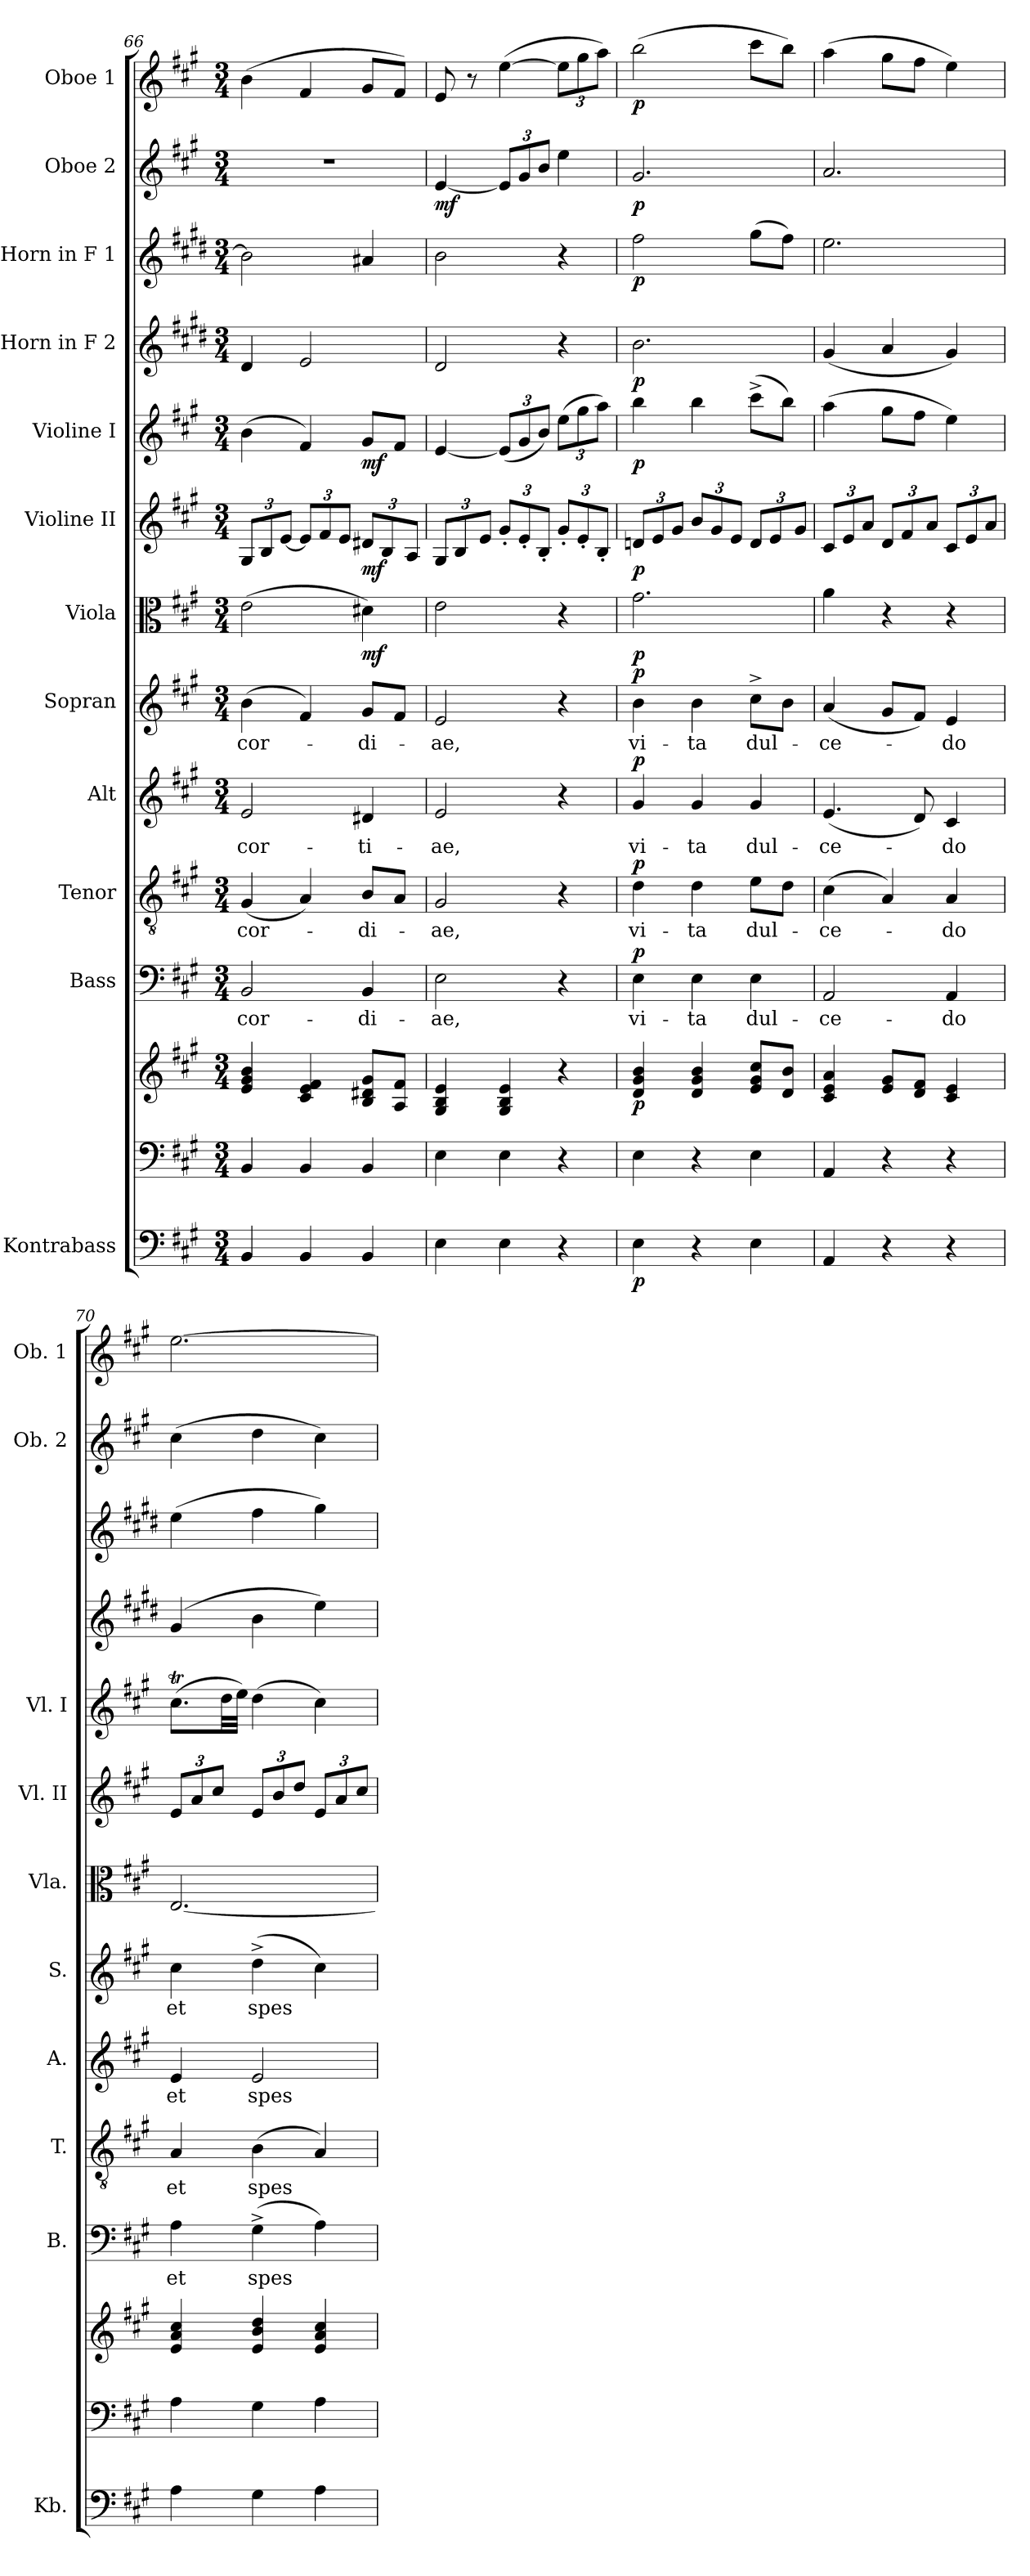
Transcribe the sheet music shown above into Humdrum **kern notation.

**kern	**dynam	**kern	**kern	**dynam	**kern	**text	**dynam	**kern	**text	**dynam	**kern	**text	**dynam	**kern	**text	**dynam	**kern	**dynam	**kern	**dynam	**kern	**dynam	**kern	**dynam	**kern	**dynam	**kern	**dynam	**kern	**dynam
*part13	*part13	*part12	*part12	*part12	*part11	*part11	*part11	*part10	*part10	*part10	*part9	*part9	*part9	*part8	*part8	*part8	*part7	*part7	*part6	*part6	*part5	*part5	*part4	*part4	*part3	*part3	*part2	*part2	*part1	*part1
*staff14	*staff14	*staff13	*staff12	*staff12/13	*staff11	*staff11	*staff11	*staff10	*staff10	*staff10	*staff9	*staff9	*staff9	*staff8	*staff8	*staff8	*staff7	*staff7	*staff6	*staff6	*staff5	*staff5	*staff4	*staff4	*staff3	*staff3	*staff2	*staff2	*staff1	*staff1
*I"Kontrabass	*	*	*	*	*I"Bass	*	*	*I"Tenor	*	*	*I"Alt	*	*	*I"Sopran	*	*	*I"Viola	*	*I"Violine II	*	*I"Violine I	*	*I"Horn in F 2	*	*I"Horn in F 1	*	*I"Oboe 2	*	*I"Oboe 1	*
*I'Kb.	*	*	*	*	*I'B.	*	*	*I'T.	*	*	*I'A.	*	*	*I'S.	*	*	*I'Vla.	*	*I'Vl. II	*	*I'Vl. I	*	*	*	*	*	*I'Ob. 2	*	*I'Ob. 1	*
!!LO:PB:g=z
*clefF4	*	*clefF4	*clefG2	*	*clefF4	*	*	*clefGv2	*	*	*clefG2	*	*	*clefG2	*	*	*clefC3	*	*clefG2	*	*clefG2	*	*clefG2	*	*clefG2	*	*clefG2	*	*clefG2	*
*ITrd7c12	*	*	*	*	*	*	*	*	*	*	*	*	*	*	*	*	*	*	*	*	*	*	*ITrd4c7	*	*ITrd4c7	*	*	*	*	*
*k[f#c#g#]	*	*k[f#c#g#]	*k[f#c#g#]	*	*k[f#c#g#]	*	*	*k[f#c#g#]	*	*	*k[f#c#g#]	*	*	*k[f#c#g#]	*	*	*k[f#c#g#]	*	*k[f#c#g#]	*	*k[f#c#g#]	*	*k[f#c#g#]	*	*k[f#c#g#]	*	*k[f#c#g#]	*	*k[f#c#g#]	*
*A:	*	*A:	*A:	*	*A:	*	*	*A:	*	*	*A:	*	*	*A:	*	*	*A:	*	*A:	*	*A:	*	*A:	*	*A:	*	*A:	*	*A:	*
*M3/4	*	*M3/4	*M3/4	*	*M3/4	*	*	*M3/4	*	*	*M3/4	*	*	*M3/4	*	*	*M3/4	*	*M3/4	*	*M3/4	*	*M3/4	*	*M3/4	*	*M3/4	*	*M3/4	*
=66	=66	=66	=66	=66	=66	=66	=66	=66	=66	=66	=66	=66	=66	=66	=66	=66	=66	=66	=66	=66	=66	=66	=66	=66	=66	=66	=66	=66	=66	=66
!	!	!	!	!	!	!LO:LY:b	!	!	!LO:LY:b	!	!	!LO:LY:b	!	!	!LO:LY:b	!	!	!	!	!	!	!	!	!	!	!	!	!	!	!
4BBB/	.	4BB/	4e/ 4g#/ 4b/	.	2BB/	-cor-	.	(<4G#/	-cor-	.	2e/	-cor-	.	(>4b\	-cor-	.	(>2e\	.	12G#/L	.	(>4b\	.	4G#/	.	2e\]	.	2.r	.	(>4b\	.
.	.	.	.	.	.	.	.	.	.	.	.	.	.	.	.	.	.	.	12B/	.	.	.	.	.	.	.	.	.	.	.
.	.	.	.	.	.	.	.	.	.	.	.	.	.	.	.	.	.	.	[12e/J	.	.	.	.	.	.	.	.	.	.	.
4BBB/	.	4BB/	4c#/ 4e/ 4f#/	.	.	.	.	4A/)	.	.	.	.	.	4f#/)	.	.	.	.	12e/L]	.	4f#/)	.	2A/	.	.	.	.	.	4f#/	.
.	.	.	.	.	.	.	.	.	.	.	.	.	.	.	.	.	.	.	12f#/	.	.	.	.	.	.	.	.	.	.	.
.	.	.	.	.	.	.	.	.	.	.	.	.	.	.	.	.	.	.	12e/J	.	.	.	.	.	.	.	.	.	.	.
!	!	!	!	!	!	!LO:LY:b	!	!	!LO:LY:b	!	!	!LO:LY:b	!	!	!LO:LY:b	!	!	!LO:DY:b	!	!LO:DY:b	!	!LO:DY:b	!	!	!	!	!	!	!	!
4BBB/	.	4BB/	8B/ 8d#X/ 8g#/L	.	4BB/	-di-	.	8B/L	-di-	.	4d#X/	-ti-	.	8g#/L	-di-	.	4d#X\)	mf	12d#X/L	mf	8g#/L	mf	.	.	4d#X/	.	.	.	8g#/L	.
.	.	.	.	.	.	.	.	.	.	.	.	.	.	.	.	.	.	.	12B/	.	.	.	.	.	.	.	.	.	.	.
.	.	.	8A/ 8f#/J	.	.	.	.	8A/J	.	.	.	.	.	8f#/J	.	.	.	.	.	.	8f#/J	.	.	.	.	.	.	.	8f#/J)	.
.	.	.	.	.	.	.	.	.	.	.	.	.	.	.	.	.	.	.	12A/J	.	.	.	.	.	.	.	.	.	.	.
=67	=67	=67	=67	=67	=67	=67	=67	=67	=67	=67	=67	=67	=67	=67	=67	=67	=67	=67	=67	=67	=67	=67	=67	=67	=67	=67	=67	=67	=67	=67
!	!	!	!	!	!	!LO:LY:b	!	!	!LO:LY:b	!	!	!LO:LY:b	!	!	!LO:LY:b	!	!	!	!	!	!	!	!	!	!	!	!	!LO:DY:b	!	!
4EE\	.	4E\	4G#/ 4B/ 4e/	.	2E\	-ae,	.	2G#/	-ae,	.	2e/	-ae,	.	2e/	-ae,	.	2e\	.	12G#/L	.	[4e/	.	2G#/	.	2e\	.	[4e/	mf	8e/	.
.	.	.	.	.	.	.	.	.	.	.	.	.	.	.	.	.	.	.	12B/	.	.	.	.	.	.	.	.	.	.	.
.	.	.	.	.	.	.	.	.	.	.	.	.	.	.	.	.	.	.	.	.	.	.	.	.	.	.	.	.	8r	.
.	.	.	.	.	.	.	.	.	.	.	.	.	.	.	.	.	.	.	12e/J	.	.	.	.	.	.	.	.	.	.	.
4EE\	.	4E\	4G#/ 4B/ 4e/	.	.	.	.	.	.	.	.	.	.	.	.	.	.	.	12g#'</L	.	(<12e/L]	.	.	.	.	.	12e/L]	.	(>[4ee\	.
.	.	.	.	.	.	.	.	.	.	.	.	.	.	.	.	.	.	.	12e'</	.	12g#/	.	.	.	.	.	12g#/	.	.	.
.	.	.	.	.	.	.	.	.	.	.	.	.	.	.	.	.	.	.	12B'</J	.	12b/J)	.	.	.	.	.	12b/J	.	.	.
4r	.	4r	4r	.	4r	.	.	4r	.	.	4r	.	.	4r	.	.	4r	.	12g#'</L	.	(>12ee\L	.	4r	.	4r	.	4ee\	.	12ee\L]	.
.	.	.	.	.	.	.	.	.	.	.	.	.	.	.	.	.	.	.	12e'</	.	12gg#\	.	.	.	.	.	.	.	12gg#\	.
.	.	.	.	.	.	.	.	.	.	.	.	.	.	.	.	.	.	.	12B'</J	.	12aa\J)	.	.	.	.	.	.	.	12aa\J)	.
=68	=68	=68	=68	=68	=68	=68	=68	=68	=68	=68	=68	=68	=68	=68	=68	=68	=68	=68	=68	=68	=68	=68	=68	=68	=68	=68	=68	=68	=68	=68
!	!LO:DY:b	!	!	!LO:DY:b	!	!LO:LY:b	!LO:DY:a	!	!LO:LY:b	!LO:DY:a	!	!LO:LY:b	!LO:DY:a	!	!LO:LY:b	!LO:DY:a	!	!LO:DY:b	!	!LO:DY:b	!	!LO:DY:b	!	!LO:DY:b	!	!LO:DY:b	!	!LO:DY:b	!	!LO:DY:b
4EE\	p	4E\	4d/ 4g#/ 4b/	p	4E\	vi-	p	4d\	vi-	p	4g#/	vi-	p	4b\	vi-	p	2.g#\	p	12dn/L	p	4bb\	p	2.e\	p	2b\	p	2.g#/	p	(>2bb\	p
.	.	.	.	.	.	.	.	.	.	.	.	.	.	.	.	.	.	.	12e/	.	.	.	.	.	.	.	.	.	.	.
.	.	.	.	.	.	.	.	.	.	.	.	.	.	.	.	.	.	.	12g#/J	.	.	.	.	.	.	.	.	.	.	.
!	!	!	!	!	!	!LO:LY:b	!	!	!LO:LY:b	!	!	!LO:LY:b	!	!	!LO:LY:b	!	!	!	!	!	!	!	!	!	!	!	!	!	!	!
4r	.	4r	4d/ 4g#/ 4b/	.	4E\	-ta	.	4d\	-ta	.	4g#/	-ta	.	4b\	-ta	.	.	.	12b/L	.	4bb\	.	.	.	.	.	.	.	.	.
.	.	.	.	.	.	.	.	.	.	.	.	.	.	.	.	.	.	.	12g#/	.	.	.	.	.	.	.	.	.	.	.
.	.	.	.	.	.	.	.	.	.	.	.	.	.	.	.	.	.	.	12e/J	.	.	.	.	.	.	.	.	.	.	.
!	!	!	!	!	!	!LO:LY:b	!	!	!LO:LY:b	!	!	!LO:LY:b	!	!	!LO:LY:b	!	!	!	!	!	!	!	!	!	!	!	!	!	!	!
4EE\	.	4E\	8e/ 8g#/ 8cc#/L	.	4E\	dul-	.	8e\L	dul-	.	4g#/	dul-	.	8cc#^>\L	dul-	.	.	.	12d/L	.	(>8ccc#^>\L	.	.	.	(>8cc#\L	.	.	.	8ccc#\L	.
.	.	.	.	.	.	.	.	.	.	.	.	.	.	.	.	.	.	.	12e/	.	.	.	.	.	.	.	.	.	.	.
.	.	.	8d/ 8b/J	.	.	.	.	8d\J	.	.	.	.	.	8b\J	.	.	.	.	.	.	8bb\J)	.	.	.	8b\J)	.	.	.	8bb\J)	.
.	.	.	.	.	.	.	.	.	.	.	.	.	.	.	.	.	.	.	12g#/J	.	.	.	.	.	.	.	.	.	.	.
=69	=69	=69	=69	=69	=69	=69	=69	=69	=69	=69	=69	=69	=69	=69	=69	=69	=69	=69	=69	=69	=69	=69	=69	=69	=69	=69	=69	=69	=69	=69
!	!	!	!	!	!	!LO:LY:b	!	!	!LO:LY:b	!	!	!LO:LY:b	!	!	!LO:LY:b	!	!	!	!	!	!	!	!	!	!	!	!	!	!	!
4AAA/	.	4AA/	4c#/ 4e/ 4a/	.	2AA/	-ce-	.	(>4c#\	-ce-	.	(<4.e/	-ce-	.	(<4a/	-ce-	.	4a\	.	12c#/L	.	(>4aa\	.	(<4c#/	.	2.a\	.	2.a/	.	(>4aa\	.
.	.	.	.	.	.	.	.	.	.	.	.	.	.	.	.	.	.	.	12e/	.	.	.	.	.	.	.	.	.	.	.
.	.	.	.	.	.	.	.	.	.	.	.	.	.	.	.	.	.	.	12a/J	.	.	.	.	.	.	.	.	.	.	.
4r	.	4r	8e/ 8g#/L	.	.	.	.	4A/)	.	.	.	.	.	8g#/L	.	.	4r	.	12d/L	.	8gg#\L	.	4d/	.	.	.	.	.	8gg#\L	.
.	.	.	.	.	.	.	.	.	.	.	.	.	.	.	.	.	.	.	12f#/	.	.	.	.	.	.	.	.	.	.	.
.	.	.	8d/ 8f#/J	.	.	.	.	.	.	.	8d/)	.	.	8f#/J)	.	.	.	.	.	.	8ff#\J	.	.	.	.	.	.	.	8ff#\J	.
.	.	.	.	.	.	.	.	.	.	.	.	.	.	.	.	.	.	.	12a/J	.	.	.	.	.	.	.	.	.	.	.
!	!	!	!	!	!	!LO:LY:b	!	!	!LO:LY:b	!	!	!LO:LY:b	!	!	!LO:LY:b	!	!	!	!	!	!	!	!	!	!	!	!	!	!	!
4r	.	4r	4c#/ 4e/	.	4AA/	-do	.	4A/	-do	.	4c#/	-do	.	4e/	-do	.	4r	.	12c#/L	.	4ee\)	.	4c#/)	.	.	.	.	.	4ee\)	.
.	.	.	.	.	.	.	.	.	.	.	.	.	.	.	.	.	.	.	12e/	.	.	.	.	.	.	.	.	.	.	.
.	.	.	.	.	.	.	.	.	.	.	.	.	.	.	.	.	.	.	12a/J	.	.	.	.	.	.	.	.	.	.	.
=70	=70	=70	=70	=70	=70	=70	=70	=70	=70	=70	=70	=70	=70	=70	=70	=70	=70	=70	=70	=70	=70	=70	=70	=70	=70	=70	=70	=70	=70	=70
!	!	!	!	!	!	!LO:LY:b	!	!	!LO:LY:b	!	!	!LO:LY:b	!	!	!LO:LY:b	!	!	!	!	!	!	!	!	!	!	!	!	!	!	!
4AA\	.	4A\	4e/ 4a/ 4cc#/	.	4A\	et	.	4A/	et	.	4e/	et	.	4cc#\	et	.	[2.E/	.	12e/L	.	(>8.cc#t\L	.	(4c#/	.	(>4a\	.	(>4cc#\	.	[2.ee\	.
.	.	.	.	.	.	.	.	.	.	.	.	.	.	.	.	.	.	.	12a/	.	.	.	.	.	.	.	.	.	.	.
.	.	.	.	.	.	.	.	.	.	.	.	.	.	.	.	.	.	.	12cc#/J	.	.	.	.	.	.	.	.	.	.	.
.	.	.	.	.	.	.	.	.	.	.	.	.	.	.	.	.	.	.	.	.	32dd\LL	.	.	.	.	.	.	.	.	.
.	.	.	.	.	.	.	.	.	.	.	.	.	.	.	.	.	.	.	.	.	32ee\JJJ)	.	.	.	.	.	.	.	.	.
!	!	!	!	!	!	!LO:LY:b	!	!	!LO:LY:b	!	!	!LO:LY:b	!	!	!LO:LY:b	!	!	!	!	!	!	!	!	!	!	!	!	!	!	!
4GG#\	.	4G#\	4e/ 4b/ 4dd/	.	(>4G#^>\	spes	.	(>4B\	spes	.	2e/	spes	.	(>4dd^>\	spes	.	.	.	12e/L	.	(>4dd\	.	4e\	.	4b\	.	4dd\	.	.	.
.	.	.	.	.	.	.	.	.	.	.	.	.	.	.	.	.	.	.	12b/	.	.	.	.	.	.	.	.	.	.	.
.	.	.	.	.	.	.	.	.	.	.	.	.	.	.	.	.	.	.	12dd/J	.	.	.	.	.	.	.	.	.	.	.
4AA\	.	4A\	4e/ 4a/ 4cc#/	.	4A\)	.	.	4A/)	.	.	.	.	.	4cc#\)	.	.	.	.	12e/L	.	4cc#\)	.	4a\)	.	4cc#\)	.	4cc#\)	.	.	.
.	.	.	.	.	.	.	.	.	.	.	.	.	.	.	.	.	.	.	12a/	.	.	.	.	.	.	.	.	.	.	.
.	.	.	.	.	.	.	.	.	.	.	.	.	.	.	.	.	.	.	12cc#/J	.	.	.	.	.	.	.	.	.	.	.
=	=	=	=	=	=	=	=	=	=	=	=	=	=	=	=	=	=	=	=	=	=	=	=	=	=	=	=	=	=	=
*-	*-	*-	*-	*-	*-	*-	*-	*-	*-	*-	*-	*-	*-	*-	*-	*-	*-	*-	*-	*-	*-	*-	*-	*-	*-	*-	*-	*-	*-	*-
